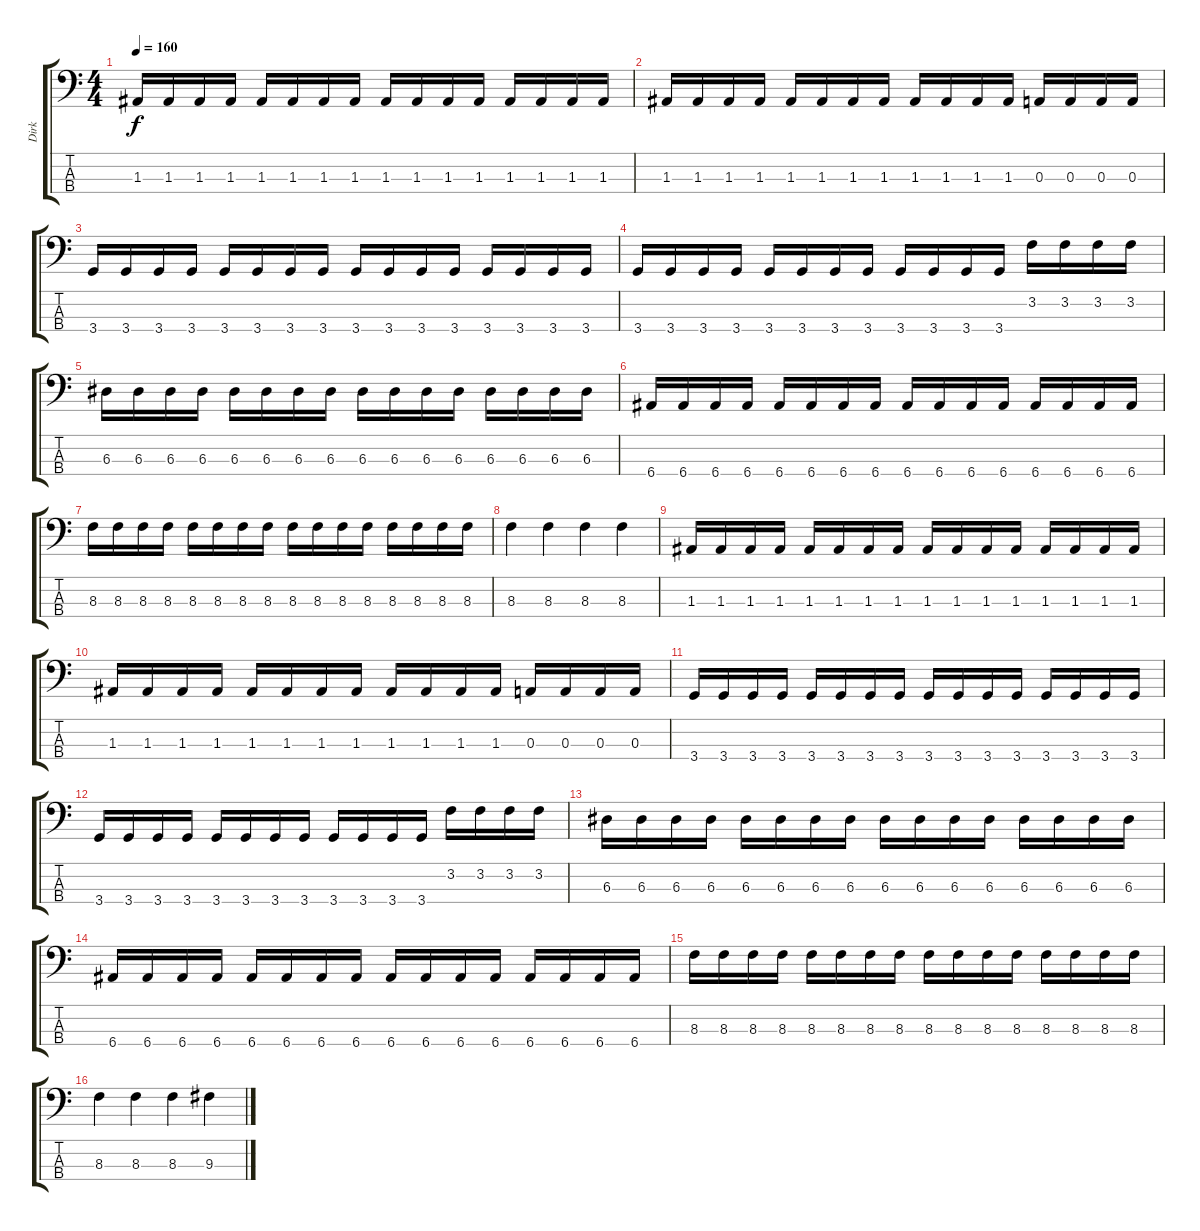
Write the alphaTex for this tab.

\track ("Dirk" "Dirk") {instrument electricbasspick}
\staff {score tabs}
\tuning (G2 D2 A1 E1) {hide}
\ts (4 4)
\tempo 160
\clef f4
\ks c
1.3.16{dy f} 1.3.16 1.3.16 1.3.16 1.3.16 1.3.16 1.3.16 1.3.16 1.3.16 1.3.16 1.3.16 1.3.16 1.3.16 1.3.16 1.3.16 1.3.16 |
1.3.16 1.3.16 1.3.16 1.3.16 1.3.16 1.3.16 1.3.16 1.3.16 1.3.16 1.3.16 1.3.16 1.3.16 0.3.16 0.3.16 0.3.16 0.3.16 |
3.4.16 3.4.16 3.4.16 3.4.16 3.4.16 3.4.16 3.4.16 3.4.16 3.4.16 3.4.16 3.4.16 3.4.16 3.4.16 3.4.16 3.4.16 3.4.16 |
3.4.16 3.4.16 3.4.16 3.4.16 3.4.16 3.4.16 3.4.16 3.4.16 3.4.16 3.4.16 3.4.16 3.4.16 3.2.16 3.2.16 3.2.16 3.2.16 |
6.3.16 6.3.16 6.3.16 6.3.16 6.3.16 6.3.16 6.3.16 6.3.16 6.3.16 6.3.16 6.3.16 6.3.16 6.3.16 6.3.16 6.3.16 6.3.16 |
6.4.16 6.4.16 6.4.16 6.4.16 6.4.16 6.4.16 6.4.16 6.4.16 6.4.16 6.4.16 6.4.16 6.4.16 6.4.16 6.4.16 6.4.16 6.4.16 |
8.3.16 8.3.16 8.3.16 8.3.16 8.3.16 8.3.16 8.3.16 8.3.16 8.3.16 8.3.16 8.3.16 8.3.16 8.3.16 8.3.16 8.3.16 8.3.16 |
8.3.4 8.3.4 8.3.4 8.3.4 |
1.3.16 1.3.16 1.3.16 1.3.16 1.3.16 1.3.16 1.3.16 1.3.16 1.3.16 1.3.16 1.3.16 1.3.16 1.3.16 1.3.16 1.3.16 1.3.16 |
1.3.16 1.3.16 1.3.16 1.3.16 1.3.16 1.3.16 1.3.16 1.3.16 1.3.16 1.3.16 1.3.16 1.3.16 0.3.16 0.3.16 0.3.16 0.3.16 |
3.4.16 3.4.16 3.4.16 3.4.16 3.4.16 3.4.16 3.4.16 3.4.16 3.4.16 3.4.16 3.4.16 3.4.16 3.4.16 3.4.16 3.4.16 3.4.16 |
3.4.16 3.4.16 3.4.16 3.4.16 3.4.16 3.4.16 3.4.16 3.4.16 3.4.16 3.4.16 3.4.16 3.4.16 3.2.16 3.2.16 3.2.16 3.2.16 |
6.3.16 6.3.16 6.3.16 6.3.16 6.3.16 6.3.16 6.3.16 6.3.16 6.3.16 6.3.16 6.3.16 6.3.16 6.3.16 6.3.16 6.3.16 6.3.16 |
6.4.16 6.4.16 6.4.16 6.4.16 6.4.16 6.4.16 6.4.16 6.4.16 6.4.16 6.4.16 6.4.16 6.4.16 6.4.16 6.4.16 6.4.16 6.4.16 |
8.3.16 8.3.16 8.3.16 8.3.16 8.3.16 8.3.16 8.3.16 8.3.16 8.3.16 8.3.16 8.3.16 8.3.16 8.3.16 8.3.16 8.3.16 8.3.16 |
8.3.4 8.3.4 8.3.4 9.3.4
